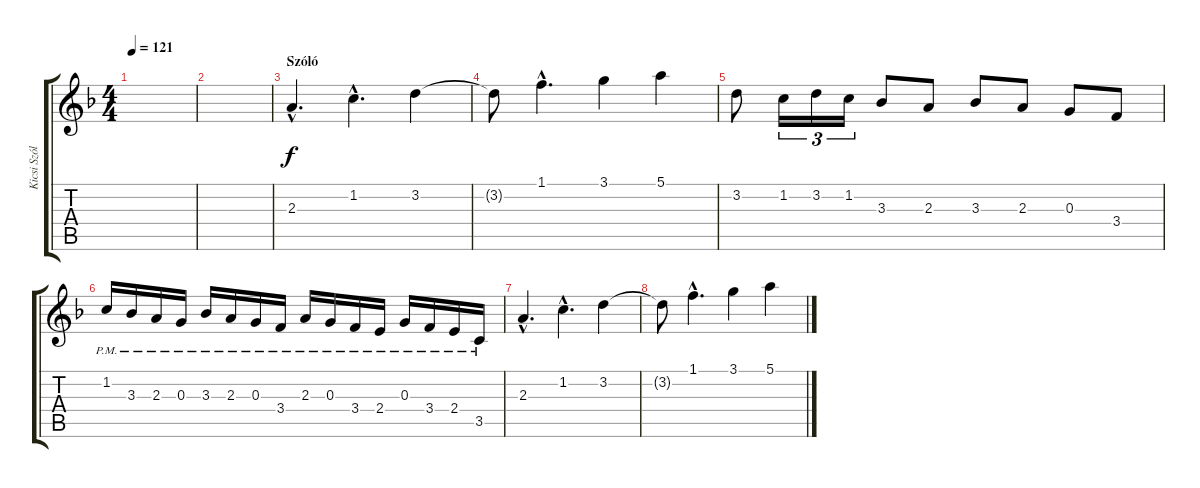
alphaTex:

\track ("Kicsi Szóló" "Kicsi Szól") {instrument overdrivenguitar}
\staff {score tabs}
\tuning (E4 B3 G3 D3 A2 E2) {hide}
\ts (4 4)
\tempo 121
\clef g2
\ks dminor
|
|
\section ("" "Szóló")
2.3{hac}.4{d} 1.2{hac}.4{d} 3.2.4 |
3.2{t}.8 1.1{hac}.4{d} 3.1.4 5.1.4 |
3.2.8 1.2.16{tu (3 2)} 3.2.16{tu (3 2)} 1.2.16{tu (3 2)} 3.3.8 2.3.8 3.3.8 2.3.8 0.3.8 3.4.8 |
1.2{pm}.16 3.3{pm}.16 2.3{pm}.16 0.3{pm}.16 3.3{pm}.16 2.3{pm}.16 0.3{pm}.16 3.4{pm}.16 2.3{pm}.16 0.3{pm}.16 3.4{pm}.16 2.4{pm}.16 0.3{pm}.16 3.4{pm}.16 2.4{pm}.16 3.5{pm}.16 |
2.3{hac}.4{d} 1.2{hac}.4{d} 3.2.4 |
3.2{t}.8 1.1{hac}.4{d} 3.1.4 5.1.4
